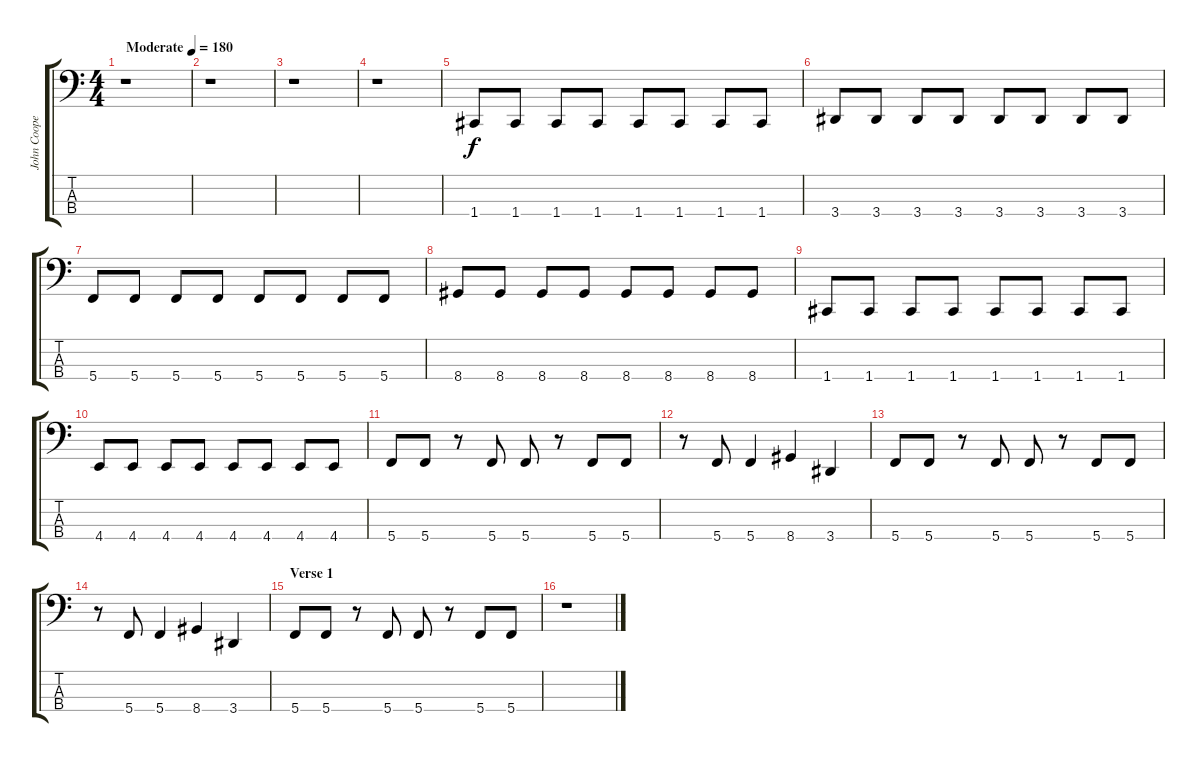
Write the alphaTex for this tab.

\track ("John Cooper" "John Coope") {instrument electricbassfinger}
\staff {score tabs}
\tuning (F2 C2 G1 C1) {hide}
\ts (4 4)
\tempo (180 "Moderate")
\clef f4
\ks c
r.1{dy f instrument electricbassfinger} |
r.1 |
r.1 |
r.1 |
1.4.8 1.4.8 1.4.8 1.4.8 1.4.8 1.4.8 1.4.8 1.4.8 |
3.4.8 3.4.8 3.4.8 3.4.8 3.4.8 3.4.8 3.4.8 3.4.8 |
5.4.8 5.4.8 5.4.8 5.4.8 5.4.8 5.4.8 5.4.8 5.4.8 |
8.4.8 8.4.8 8.4.8 8.4.8 8.4.8 8.4.8 8.4.8 8.4.8 |
1.4.8 1.4.8 1.4.8 1.4.8 1.4.8 1.4.8 1.4.8 1.4.8 |
4.4.8 4.4.8 4.4.8 4.4.8 4.4.8 4.4.8 4.4.8 4.4.8 |
5.4.8 5.4.8 r.8 5.4.8 5.4.8 r.8 5.4.8 5.4.8 |
r.8 5.4.8 5.4.4 8.4.4 3.4.4 |
5.4.8 5.4.8 r.8 5.4.8 5.4.8 r.8 5.4.8 5.4.8 |
r.8 5.4.8 5.4.4 8.4.4 3.4.4 |
\section ("" "Verse 1")
5.4.8 5.4.8 r.8 5.4.8 5.4.8 r.8 5.4.8 5.4.8 |
r.1
